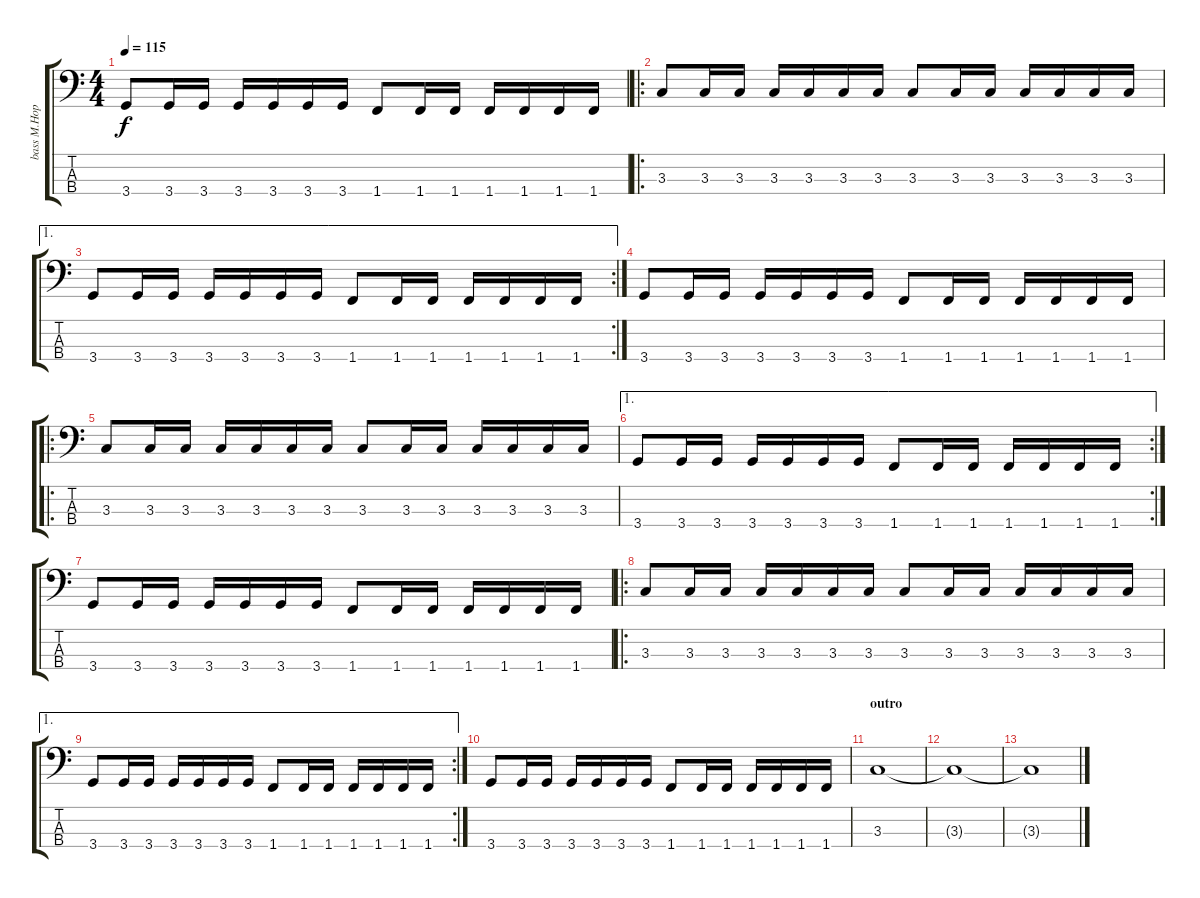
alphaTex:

\track ("bass M.Hoppus" "bass M.Hop") {instrument electricbasspick}
\staff {score tabs}
\tuning (G2 D2 A1 E1) {hide}
\ts (4 4)
\tempo 115
\clef f4
\ks c
3.4.8{dy f} 3.4.16 3.4.16 3.4.16 3.4.16 3.4.16 3.4.16 1.4.8 1.4.16 1.4.16 1.4.16 1.4.16 1.4.16 1.4.16 |
\ro
3.3.8 3.3.16 3.3.16 3.3.16 3.3.16 3.3.16 3.3.16 3.3.8 3.3.16 3.3.16 3.3.16 3.3.16 3.3.16 3.3.16 |
\ae 1
\rc 2
3.4.8 3.4.16 3.4.16 3.4.16 3.4.16 3.4.16 3.4.16 1.4.8 1.4.16 1.4.16 1.4.16 1.4.16 1.4.16 1.4.16 |
3.4.8 3.4.16 3.4.16 3.4.16 3.4.16 3.4.16 3.4.16 1.4.8 1.4.16 1.4.16 1.4.16 1.4.16 1.4.16 1.4.16 |
\ro
3.3.8 3.3.16 3.3.16 3.3.16 3.3.16 3.3.16 3.3.16 3.3.8 3.3.16 3.3.16 3.3.16 3.3.16 3.3.16 3.3.16 |
\ae 1
\rc 2
3.4.8 3.4.16 3.4.16 3.4.16 3.4.16 3.4.16 3.4.16 1.4.8 1.4.16 1.4.16 1.4.16 1.4.16 1.4.16 1.4.16 |
3.4.8 3.4.16 3.4.16 3.4.16 3.4.16 3.4.16 3.4.16 1.4.8 1.4.16 1.4.16 1.4.16 1.4.16 1.4.16 1.4.16 |
\ro
3.3.8 3.3.16 3.3.16 3.3.16 3.3.16 3.3.16 3.3.16 3.3.8 3.3.16 3.3.16 3.3.16 3.3.16 3.3.16 3.3.16 |
\ae 1
\rc 2
3.4.8 3.4.16 3.4.16 3.4.16 3.4.16 3.4.16 3.4.16 1.4.8 1.4.16 1.4.16 1.4.16 1.4.16 1.4.16 1.4.16 |
3.4.8 3.4.16 3.4.16 3.4.16 3.4.16 3.4.16 3.4.16 1.4.8 1.4.16 1.4.16 1.4.16 1.4.16 1.4.16 1.4.16 |
\section ("" "outro")
3.3.1 |
3.3{t}.1 |
3.3{t}.1
